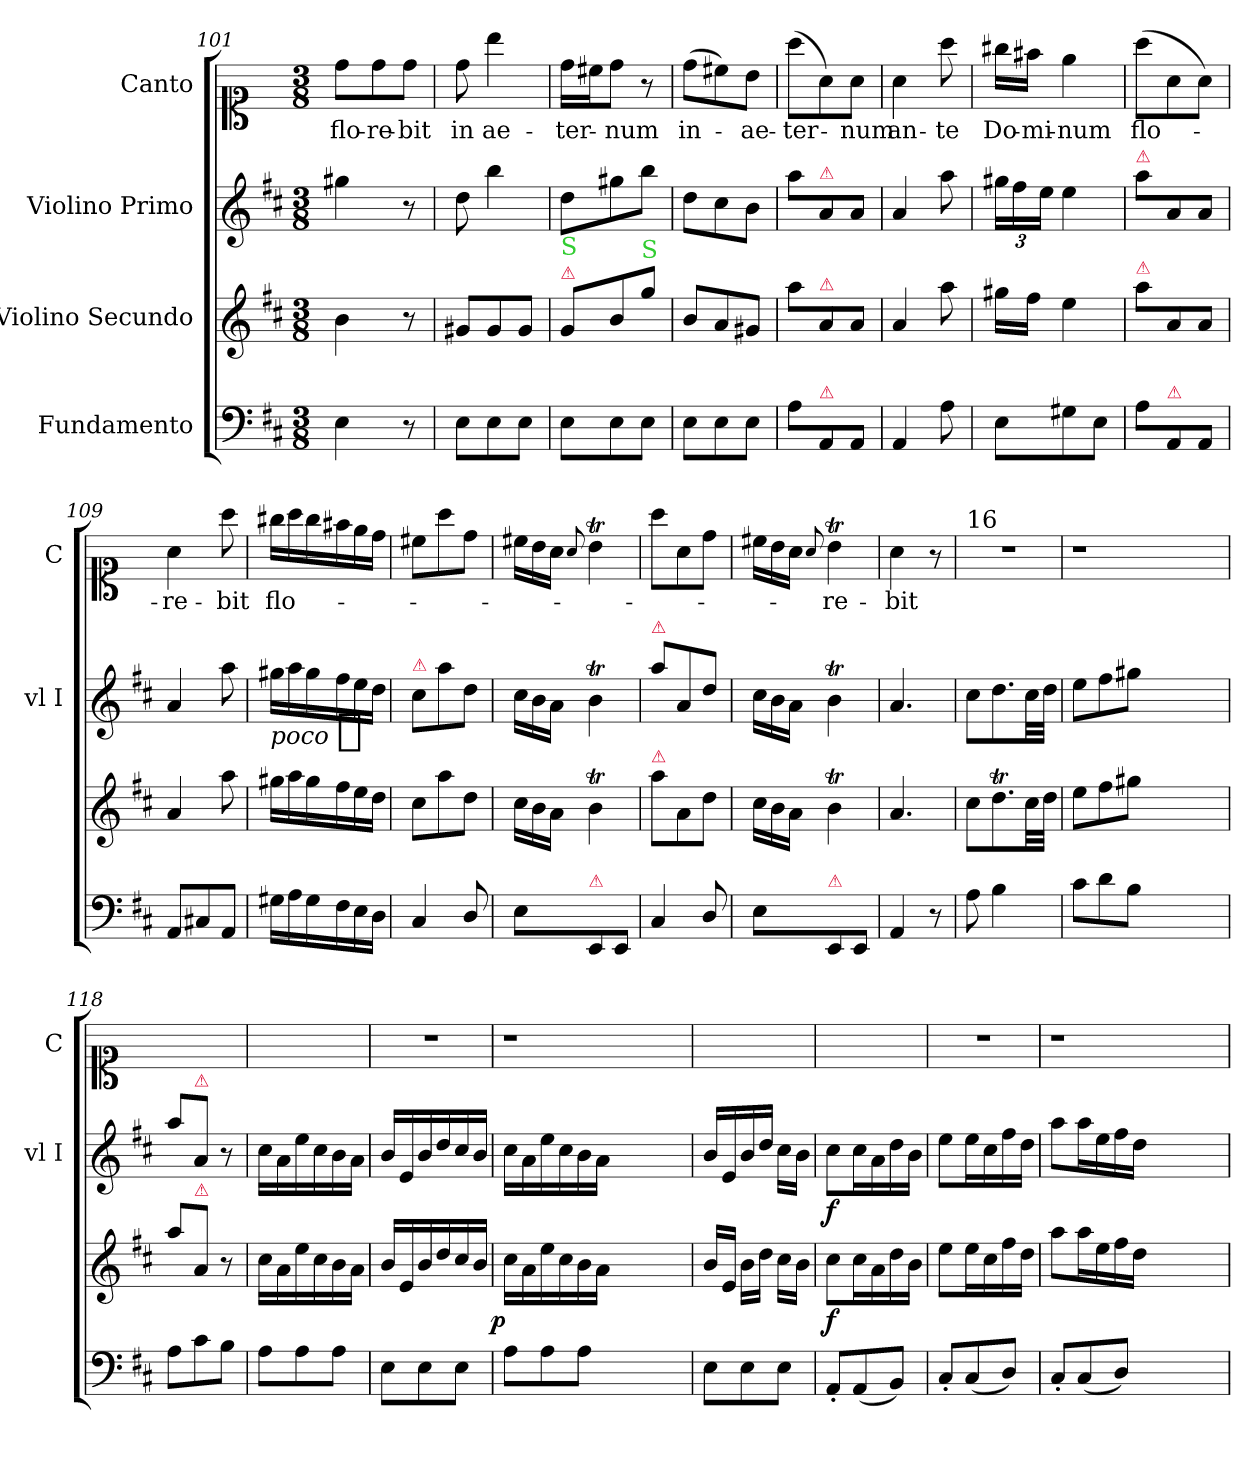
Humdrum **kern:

**kern	**dynam	**kern	**dynam	**kern	**dynam	**kern	**text
*part4	*part4	*part3	*part3	*part2	*part2	*part1	*part1
*staff4	*staff4	*staff3	*staff3	*staff2	*staff2	*staff1	*staff1
*I"Fundamento	*	*I"Violino Secundo	*	*I"Violino Primo	*	*I"Canto	*
*	*	*	*	*I'vl I	*	*I'C	*
*clefF4	*	*clefG2	*	*clefG2	*	*clefC1	*
*k[f#c#]	*	*k[f#c#]	*	*k[f#c#]	*	*	*
*M3/8	*	*M3/8	*	*M3/8	*	*M3/8	*
=101	=101	=101	=101	=101	=101	=101	=101
4E\	.	4b\	.	4gg#X\	.	8dd\L	flo-
.	.	.	.	.	.	8dd\	-re-
8r	.	8r	.	8r	.	8dd\J	-bit
=102	=102	=102	=102	=102	=102	=102	=102
8E\L	.	8g#X/L	.	8dd\	.	8dd\	in
8E\	.	8g#/	.	4bb\	.	4bb\	ae-
8E\J	.	8g#/J	.	.	.	.	.
=103	=103	=103	=103	=103	=103	=103	=103
!	!	!LO:TX:a:color=crimson:t=⚠	!	!	!	!	!
!	!	!LO:TX:a:color=limegreen:t=S	!	!	!	!	!
8E\L	.	8g/L	.	8dd\L	.	16dd\LL	-ter-
.	.	.	.	.	.	16cc#\J	.
8E\	.	8b/	.	8gg#X\	.	8dd\J	-num
!	!	!LO:TX:a:color=limegreen:t=S	!	!	!	!	!
8E\J	.	8gg\J	.	8bb\J	.	8r	.
=104	=104	=104	=104	=104	=104	=104	=104
8E\L	.	8b/L	.	8dd\L	.	(8dd\L	in-
8E\	.	8a/	.	8cc#\	.	8cc#\)	.
8E\J	.	8g#X/J	.	8b\J	.	8b\J	-ae-
=105	=105	=105	=105	=105	=105	=105	=105
8A\L	.	8aa\L	.	8aa\L	.	(8aa\L	-ter-
!	!	!	!	!LO:TX:a:color=crimson:t=⚠	!	!	!
!	!	!LO:TX:a:color=crimson:t=⚠	!	!	!	!	!
!LO:TX:a:color=crimson:t=⚠	!	!	!	!	!	!	!
8AA/	.	8a/	.	8a/	.	8a\)	.
8AA/J	.	8a/J	.	8a/J	.	8a\J	-num
=106	=106	=106	=106	=106	=106	=106	=106
4AA/	.	4a/	.	4a/	.	4a\	an-
8A\	.	8aa\	.	8aa\	.	8aa\	-te
=107	=107	=107	=107	=107	=107	=107	=107
8E\L	.	16gg#X\LL	.	24gg#X\LL	.	16gg#X\LL	Do-
.	.	.	.	24ff#\	.	.	.
.	.	16ff#\JJ	.	.	.	16ff#\JJ	-mi-
.	.	.	.	24ee\JJ	.	.	.
8G#X\	.	4ee\	.	4ee\	.	4ee\	-num
8E\J	.	.	.	.	.	.	.
=108	=108	=108	=108	=108	=108	=108	=108
!	!	!	!	!LO:TX:a:color=crimson:t=⚠	!	!	!
!	!	!LO:TX:a:color=crimson:t=⚠	!	!	!	!	!
8A\L	.	8aa\L	.	8aa\L	.	(8aa\L	flo-
!LO:TX:a:color=crimson:t=⚠	!	!	!	!	!	!	!
8AA/	.	8a/	.	8a/	.	8a\	.
8AA/J	.	8a/J	.	8a/J	.	8a\J)	.
=109	=109	=109	=109	=109	=109	=109	=109
8AA/L	.	4a/	.	4a/	.	4a\	-re-
8C#X/	.	.	.	.	.	.	.
8AA/J	.	8aa\	.	8aa\	.	8aa\	-bit
=110	=110	=110	=110	=110	=110	=110	=110
!	!	!	!	!	!LO:DY:t=poco %s	!	!
16G#X\LL	.	16gg#X\LL	poco for	16gg#X\LL	f	16gg#X\LL	flo-
16A\	.	16aa\	.	16aa\	.	16aa\	.
16G#\	.	16gg#\	.	16gg#\	.	16gg#\	.
16F#\	.	16ff#\	.	16ff#\	.	16ff#\	.
16E\	.	16ee\	.	16ee\	.	16ee\	.
16D\JJ	.	16dd\JJ	.	16dd\JJ	.	16dd\JJ	.
=111	=111	=111	=111	=111	=111	=111	=111
!	!	!	!	!LO:TX:a:color=crimson:t=⚠	!	!	!
4C#/	.	8cc#\L	.	8cc#\L	.	8cc#\L	.
.	.	8aa\	.	8aa\	.	8aa\	.
8D/	.	8dd\J	.	8dd\J	.	8dd\J	.
=112	=112	=112	=112	=112	=112	=112	=112
*	*	*Xtuplet	*	*Xtuplet	*	*Xtuplet	*
8E\L	.	24cc#\LL	.	24cc#\LL	.	24cc#\LL	.
.	.	24b\	.	24b\	.	24b\	.
.	.	24a\JJ	.	24a\JJ	.	24a\JJ	.
.	.	.	.	.	.	8qqa/	.
!LO:TX:a:color=crimson:t=⚠	!	!	!	!	!	!	!
8EE/	.	4bT\	.	4bT\	.	4bT\	.
8EE/J	.	.	.	.	.	.	.
=113	=113	=113	=113	=113	=113	=113	=113
!	!	!	!	!LO:TX:a:color=crimson:t=⚠	!	!	!
!	!	!LO:TX:a:color=crimson:t=⚠	!	!	!	!	!
4C#/	.	8aa\L	.	8aa\L	.	8aa\L	.
.	.	8a/	.	8a/	.	8a\	.
8D/	.	8dd\J	.	8dd/J	.	8dd\J	.
=114	=114	=114	=114	=114	=114	=114	=114
8E\L	.	24cc#\LL	.	24cc#\LL	.	24cc#\LL	.
.	.	24b\	.	24b\	.	24b\	.
.	.	24a\JJ	.	24a\JJ	.	24a\JJ	.
.	.	.	.	.	.	8qqa/	.
!LO:TX:a:color=crimson:t=⚠	!	!	!	!	!	!	!
8EE/	.	4bT\	.	4bT\	.	4bT\	-re-
8EE/J	.	.	.	.	.	.	.
=115	=115	=115	=115	=115	=115	=115	=115
4AA/	f&colon;	4.a/	for	4.a/	for	4a\	-bit
8r	.	.	.	.	.	8r	.
=116	=116	=116	=116	=116	=116	=116	=116
!	!	!	!	!	!	!LO:TX:a:t=16	!
8A\	.	8cc#\L	.	8cc#\L	.	4.r	.
4B\	.	8.ddT\	.	8.dd\	.	.	.
.	.	32cc#\LL	.	32cc#\LL	.	.	.
.	.	32dd\JJJ	.	32dd\JJJ	.	.	.
=117	=117	=117	=117	=117	=117	=117	=117
8c#\L	.	8ee\L	.	8ee\L	.	8%9r	.
8d\	.	8ff#\	.	8ff#\	.	.	.
8B\J	.	8gg#X\J	.	8gg#X\J	.	.	.
2.ryy	.	2.ryy	.	2.ryy	.	.	.
=118	=118	=118	=118	=118	=118	=118	=118
8A\L	.	8aa\L	.	8aa\L	.	4.ryy	.
!	!	!	!	!LO:TX:a:color=crimson:t=⚠	!	!	!
!	!	!LO:TX:a:color=crimson:t=⚠	!	!	!	!	!
8c#\	.	8a/J	.	8a/J	.	.	.
8B\J	.	8r	.	8r	.	.	.
=119	=119	=119	=119	=119	=119	=119	=119
8A\L	.	16cc#\LL	.	16cc#\LL	.	4.ryy	.
.	.	16a\	.	16a\	.	.	.
8A\	.	16ee\	.	16ee\	.	.	.
.	.	16cc#\	.	16cc#\	.	.	.
8A\J	.	16b\	.	16b\	.	.	.
.	.	16a\JJ	.	16a\JJ	.	.	.
=120	=120	=120	=120	=120	=120	=120	=120
8E\L	.	16b/LL	.	16b/LL	.	4.r	.
.	.	16e/	.	16e/	.	.	.
8E\	.	16b/	.	16b/	.	.	.
.	.	16dd/	.	16dd/	.	.	.
8E\J	.	16cc#/	.	16cc#/	.	.	.
.	.	16b/JJ	.	16b/JJ	.	.	.
=121	=121	=121	=121	=121	=121	=121	=121
!	!	!	!LO:DY:rj	!	!	!	!
8A\L	.	16cc#\LL	p	16cc#\LL	p&colon;	8%9r	.
.	.	16a\	.	16a\	.	.	.
8A\	.	16ee\	.	16ee\	.	.	.
.	.	16cc#\	.	16cc#\	.	.	.
8A\J	.	16b\	.	16b\	.	.	.
.	.	16a\JJ	.	16a\JJ	.	.	.
2.ryy	.	2.ryy	.	2.ryy	.	.	.
=122	=122	=122	=122	=122	=122	=122	=122
8E\L	.	16b/LL	.	16b/LL	.	4.ryy	.
.	.	16e/JJ	.	16e/	.	.	.
8E\	.	16b\LL	.	16b/	.	.	.
.	.	16dd\JJ	.	16dd/JJ	.	.	.
8E\J	.	16cc#\LL	.	16cc#\LL	.	.	.
.	.	16b\JJ	.	16b\JJ	.	.	.
=123	=123	=123	=123	=123	=123	=123	=123
8AA'/L	.	8cc#\L	f	8cc#\L	f	4.ryy	.
(8AA/	.	16cc#\L	.	16cc#\L	.	.	.
.	.	16a\	.	16a\	.	.	.
8BB/J)	.	16dd\	.	16dd\	.	.	.
.	.	16b\JJ	.	16b\JJ	.	.	.
=124	=124	=124	=124	=124	=124	=124	=124
8C#'/L	.	8ee\L	.	8ee\L	.	4.r	.
(8C#/	.	16ee\L	.	16ee\L	.	.	.
.	.	16cc#\	.	16cc#\	.	.	.
8D/J)	.	16ff#\	.	16ff#\	.	.	.
.	.	16dd\JJ	.	16dd\JJ	.	.	.
=125	=125	=125	=125	=125	=125	=125	=125
8C#'/L	.	8aa\L	.	8aa\L	.	8%9r	.
(8C#/	.	16aa\L	.	16aa\L	.	.	.
.	.	16ee\	.	16ee\	.	.	.
8D/J)	.	16ff#\	.	16ff#\	.	.	.
.	.	16dd\JJ	.	16dd\JJ	.	.	.
2.ryy	.	2.ryy	.	2.ryy	.	.	.
=	=	=	=	=	=	=	=
*-	*-	*-	*-	*-	*-	*-	*-
